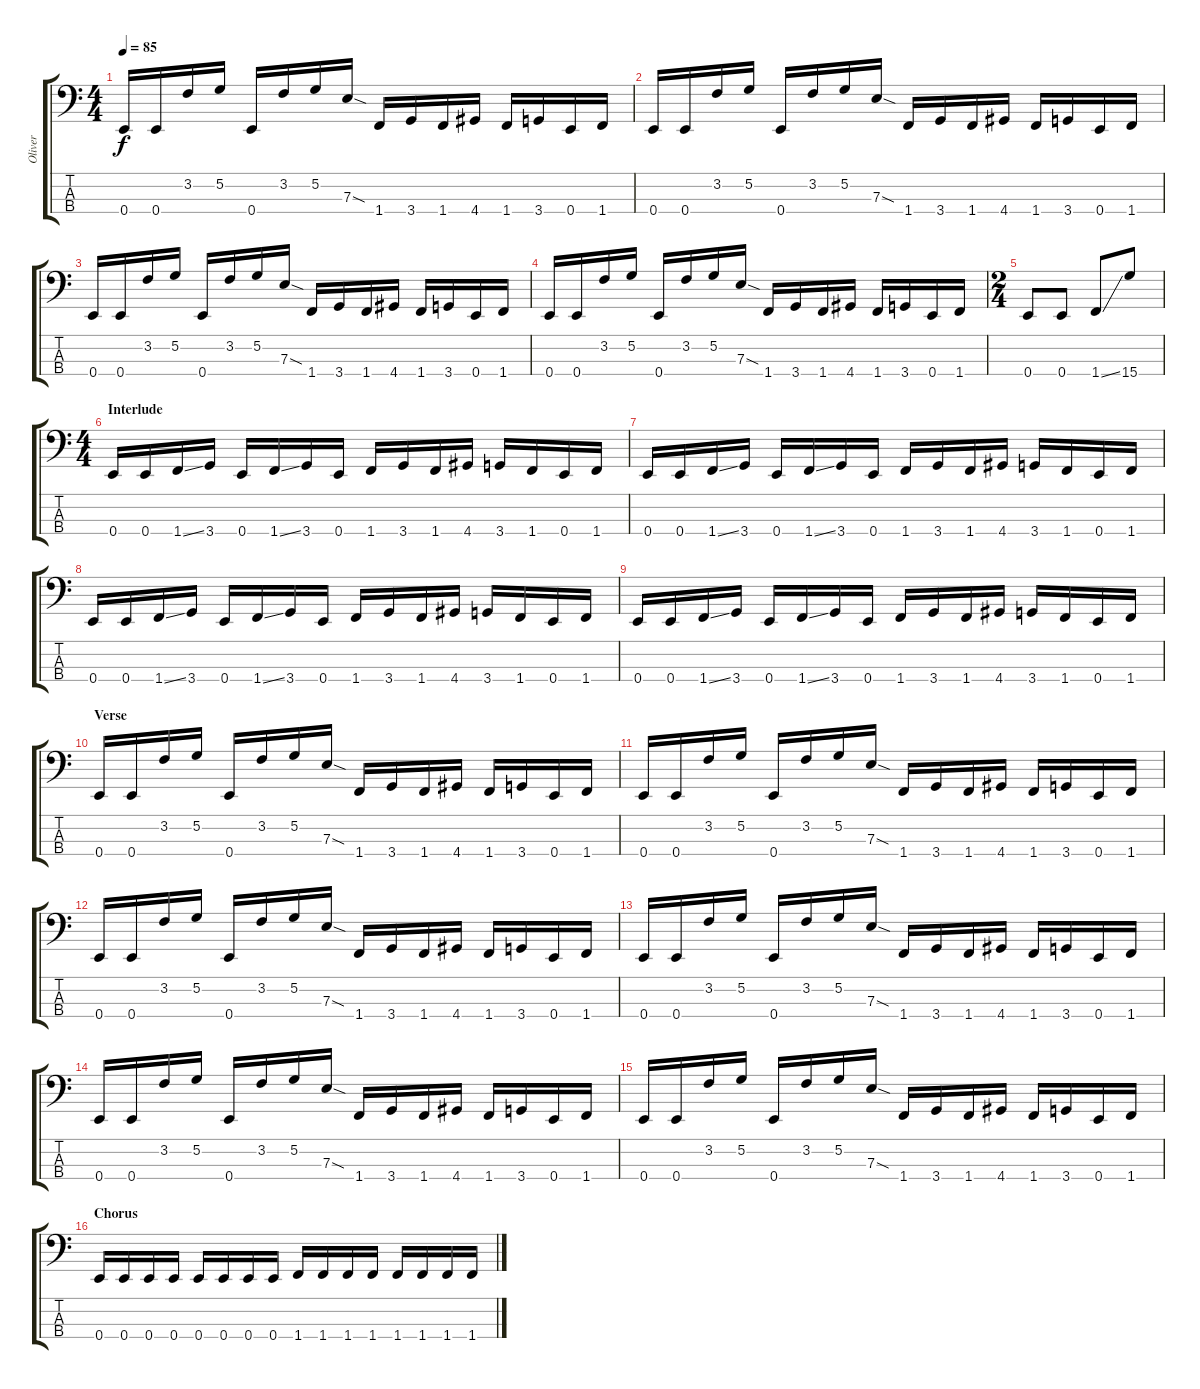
\track ("Oliver" "Oliver") {instrument electricbasspick}
\staff {score tabs}
\tuning (G2 D2 A1 E1) {hide}
\ts (4 4)
\tempo 85
\clef f4
\ks c
0.4.16{dy f} 0.4.16 3.2.16 5.2.16 0.4.16 3.2.16 5.2.16 7.3{sod}.16 1.4.16 3.4.16 1.4.16 4.4.16 1.4.16 3.4.16 0.4.16 1.4.16 |
0.4.16 0.4.16 3.2.16 5.2.16 0.4.16 3.2.16 5.2.16 7.3{sod}.16 1.4.16 3.4.16 1.4.16 4.4.16 1.4.16 3.4.16 0.4.16 1.4.16 |
0.4.16 0.4.16 3.2.16 5.2.16 0.4.16 3.2.16 5.2.16 7.3{sod}.16 1.4.16 3.4.16 1.4.16 4.4.16 1.4.16 3.4.16 0.4.16 1.4.16 |
0.4.16 0.4.16 3.2.16 5.2.16 0.4.16 3.2.16 5.2.16 7.3{sod}.16 1.4.16 3.4.16 1.4.16 4.4.16 1.4.16 3.4.16 0.4.16 1.4.16 |
\ts (2 4)
0.4.8 0.4.8 1.4{ss}.8 15.4.8 |
\ts (4 4)
\section ("" "Interlude")
0.4.16 0.4.16 1.4{ss}.16 3.4.16 0.4.16 1.4{ss}.16 3.4.16 0.4.16 1.4.16 3.4.16 1.4.16 4.4.16 3.4.16 1.4.16 0.4.16 1.4.16 |
0.4.16 0.4.16 1.4{ss}.16 3.4.16 0.4.16 1.4{ss}.16 3.4.16 0.4.16 1.4.16 3.4.16 1.4.16 4.4.16 3.4.16 1.4.16 0.4.16 1.4.16 |
0.4.16 0.4.16 1.4{ss}.16 3.4.16 0.4.16 1.4{ss}.16 3.4.16 0.4.16 1.4.16 3.4.16 1.4.16 4.4.16 3.4.16 1.4.16 0.4.16 1.4.16 |
0.4.16 0.4.16 1.4{ss}.16 3.4.16 0.4.16 1.4{ss}.16 3.4.16 0.4.16 1.4.16 3.4.16 1.4.16 4.4.16 3.4.16 1.4.16 0.4.16 1.4.16 |
\section ("" "Verse")
0.4.16 0.4.16 3.2.16 5.2.16 0.4.16 3.2.16 5.2.16 7.3{sod}.16 1.4.16 3.4.16 1.4.16 4.4.16 1.4.16 3.4.16 0.4.16 1.4.16 |
0.4.16 0.4.16 3.2.16 5.2.16 0.4.16 3.2.16 5.2.16 7.3{sod}.16 1.4.16 3.4.16 1.4.16 4.4.16 1.4.16 3.4.16 0.4.16 1.4.16 |
0.4.16 0.4.16 3.2.16 5.2.16 0.4.16 3.2.16 5.2.16 7.3{sod}.16 1.4.16 3.4.16 1.4.16 4.4.16 1.4.16 3.4.16 0.4.16 1.4.16 |
0.4.16 0.4.16 3.2.16 5.2.16 0.4.16 3.2.16 5.2.16 7.3{sod}.16 1.4.16 3.4.16 1.4.16 4.4.16 1.4.16 3.4.16 0.4.16 1.4.16 |
0.4.16 0.4.16 3.2.16 5.2.16 0.4.16 3.2.16 5.2.16 7.3{sod}.16 1.4.16 3.4.16 1.4.16 4.4.16 1.4.16 3.4.16 0.4.16 1.4.16 |
0.4.16 0.4.16 3.2.16 5.2.16 0.4.16 3.2.16 5.2.16 7.3{sod}.16 1.4.16 3.4.16 1.4.16 4.4.16 1.4.16 3.4.16 0.4.16 1.4.16 |
\section ("" "Chorus")
0.4.16 0.4.16 0.4.16 0.4.16 0.4.16 0.4.16 0.4.16 0.4.16 1.4.16 1.4.16 1.4.16 1.4.16 1.4.16 1.4.16 1.4.16 1.4.16
